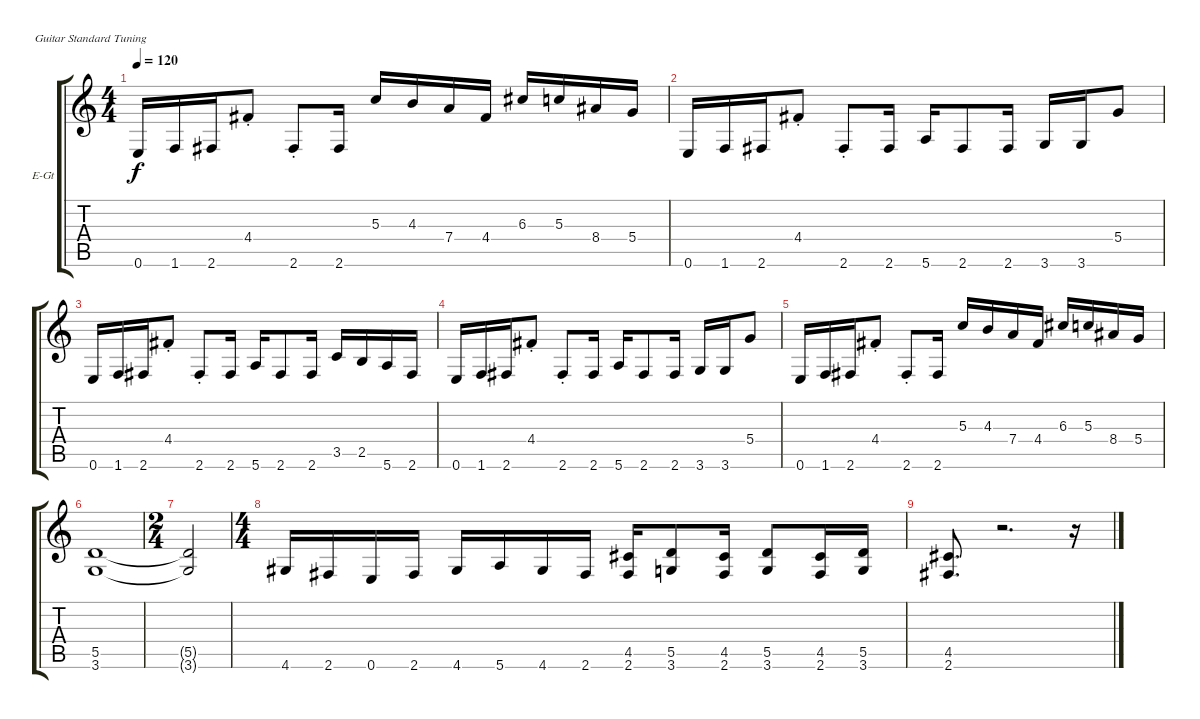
\bracketExtendMode groupsimilarinstruments
\firstSystemTrackNameOrientation horizontal
\otherSystemsTrackNameOrientation horizontal
\track ("Guitar -" "E-Gt") {instrument distortionguitar}
\staff {score tabs}
\tuning (E4 B3 G3 D3 A2 E2)
\ts (4 4)
\tempo 120
\clef g2
\ks c
0.6.16{dy f} 1.6.16 2.6.16 4.4{st}.8 2.6{st}.8 2.6.16 5.3.16 4.3.16 7.4.16 4.4.16 6.3.16 5.3.16 8.4.16 5.4.16 |
0.6.16 1.6.16 2.6.16 4.4{st}.8 2.6{st}.8 2.6.16 5.6.16 2.6.8 2.6.16 3.6.16 3.6.16 5.4.8 |
0.6.16 1.6.16 2.6.16 4.4{st}.8 2.6{st}.8 2.6.16 5.6.16 2.6.8 2.6.16 3.5.16 2.5.16 5.6.16 2.6.16 |
0.6.16 1.6.16 2.6.16 4.4{st}.8 2.6{st}.8 2.6.16 5.6.16 2.6.8 2.6.16 3.6.16 3.6.16 5.4.8 |
0.6.16 1.6.16 2.6.16 4.4{st}.8 2.6{st}.8 2.6.16 5.3.16 4.3.16 7.4.16 4.4.16 6.3.16 5.3.16 8.4.16 5.4.16 |
(5.5 3.6).1 |
\ts (2 4)
(5.5{t} 3.6{t}).2 |
\ts (4 4)
4.6.16 2.6.16 0.6.16 2.6.16 4.6.16 5.6.16 4.6.16 2.6.16 (4.5 2.6).16 (5.5 3.6).8 (4.5 2.6).16 (5.5 3.6).8 (4.5 2.6).16 (5.5 3.6).16 |
(4.5 2.6).8{d} r.2{d} r.16
